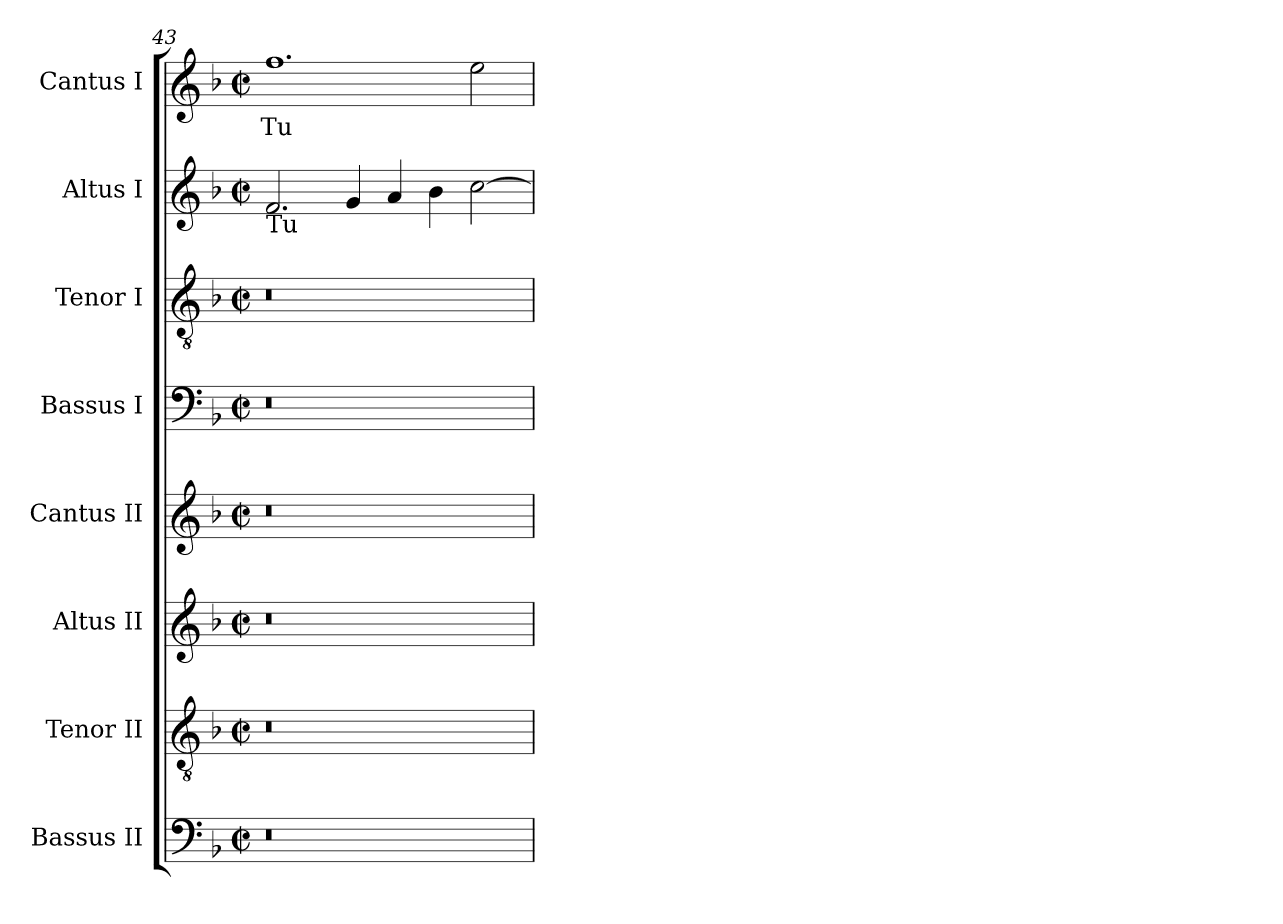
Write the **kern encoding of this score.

**kern	**kern	**kern	**kern	**kern	**kern	**kern	**kern	**text
*part8	*part7	*part6	*part5	*part4	*part3	*part2	*part1	*part1
*staff8	*staff7	*staff6	*staff5	*staff4	*staff3	*staff2	*staff1	*staff1
*I"Bassus II	*I"Tenor II	*I"Altus II	*I"Cantus II	*I"Bassus I	*I"Tenor I	*I"Altus I	*I"Cantus I	*
*clefF4	*clefGv2	*clefG2	*clefG2	*clefF4	*clefGv2	*clefG2	*clefG2	*
*k[b-]	*k[b-]	*k[b-]	*k[b-]	*k[b-]	*k[b-]	*k[b-]	*k[b-]	*
*F:	*F:	*F:	*F:	*F:	*F:	*F:	*F:	*
*M2/2	*M2/2	*M2/2	*M2/2	*M2/2	*M2/2	*M2/2	*M2/2	*
*met(c|)	*met(c|)	*met(c|)	*met(c|)	*met(c|)	*met(c|)	*met(c|)	*met(c|)	*
=43	=43	=43	=43	=43	=43	=43	=43	=43
!	!	!	!	!	!	!LO:TX:b:t=Tu	!	!
!	!	!	!	!	!	!	!	!LO:LY:b:cj
0r	0r	0r	0r	0r	0r	2.f/	1.ff	Tu
.	.	.	.	.	.	4g/	.	.
.	.	.	.	.	.	4a/	.	.
.	.	.	.	.	.	4b-\	.	.
.	.	.	.	.	.	[>2cc\	2ee\	.
=	=	=	=	=	=	=	=	=
*-	*-	*-	*-	*-	*-	*-	*-	*-
